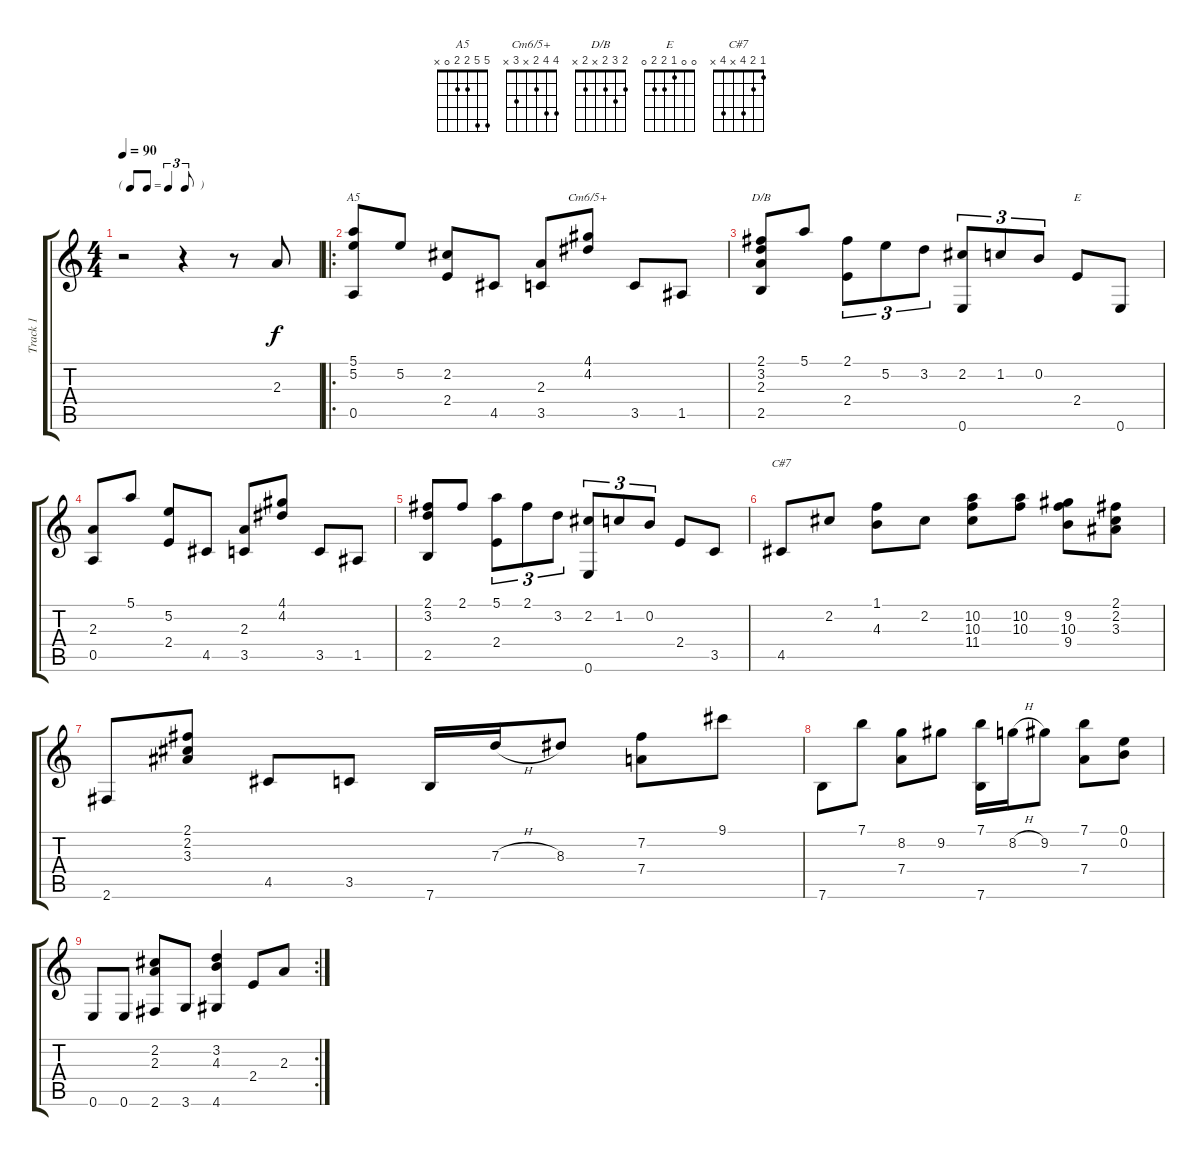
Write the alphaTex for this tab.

\track ("Track 1" "Track 1") {instrument acousticguitarnylon}
\staff {score tabs}
\tuning (E4 B3 G3 D3 A2 E2) {hide}
\chord ("A5" 5 5 2 2 0 x)
\chord ("Cm6/5+" 4 4 2 x 3 x)
\chord ("D/B" 2 3 2 x 2 x)
\chord ("E" 0 0 1 2 2 0)
\chord ("C#7" 1 2 4 x 4 x)
\ts (4 4)
\tf triplet8th
\tempo 90
\clef g2
\ks c
r.2{dy f instrument acousticguitarnylon} r.4 r.8 2.3.8 |
\ro
(5.1 5.2 0.5).8{ch "A5"} 5.2.8 (2.2 2.4).8 4.5.8 (2.3 3.5).8 (4.1 4.2).8{ch "Cm6/5+"} 3.5.8 1.5.8 |
(2.1 3.2 2.3 2.5).8{ch "D/B"} 5.1.8 (2.1 2.4).8{tu (3 2)} 5.2.8{tu (3 2)} 3.2.8{tu (3 2)} (2.2 0.6).8{tu (3 2)} 1.2.8{tu (3 2)} 0.2.8{tu (3 2)} 2.4.8{ch "E"} 0.6.8 |
(2.3 0.5).8 5.1.8 (5.2 2.4).8 4.5.8 (2.3 3.5).8 (4.1 4.2).8 3.5.8 1.5.8 |
(2.1 3.2 2.5).8 2.1.8 (5.1 2.4).8{tu (3 2)} 2.1.8{tu (3 2)} 3.2.8{tu (3 2)} (2.2 0.6).8{tu (3 2)} 1.2.8{tu (3 2)} 0.2.8{tu (3 2)} 2.4.8 3.5.8 |
4.5.8{ch "C#7"} 2.2.8 (1.1 4.3).8 2.2.8 (10.2 10.3 11.4).8 (10.2 10.3).8 (9.2 10.3 9.4).8 (2.1 2.2 3.3).8 |
2.6.8 (2.1 2.2 3.3).8 4.5.8 3.5.8 7.6.16 7.3{h}.16 8.3.8 (7.2 7.4).8 9.1.8 |
7.6.8 7.1.8 (8.2 7.4).8 9.2.8 (7.1 7.6).16 8.2{h}.16 9.2.8 (7.1 7.4).8 (0.1 0.2).8 |
\rc 2
0.6.8 0.6.8 (2.2 2.3 2.6).8 3.6.8 (3.2 4.3 4.6).4 2.4.8 2.3.8
